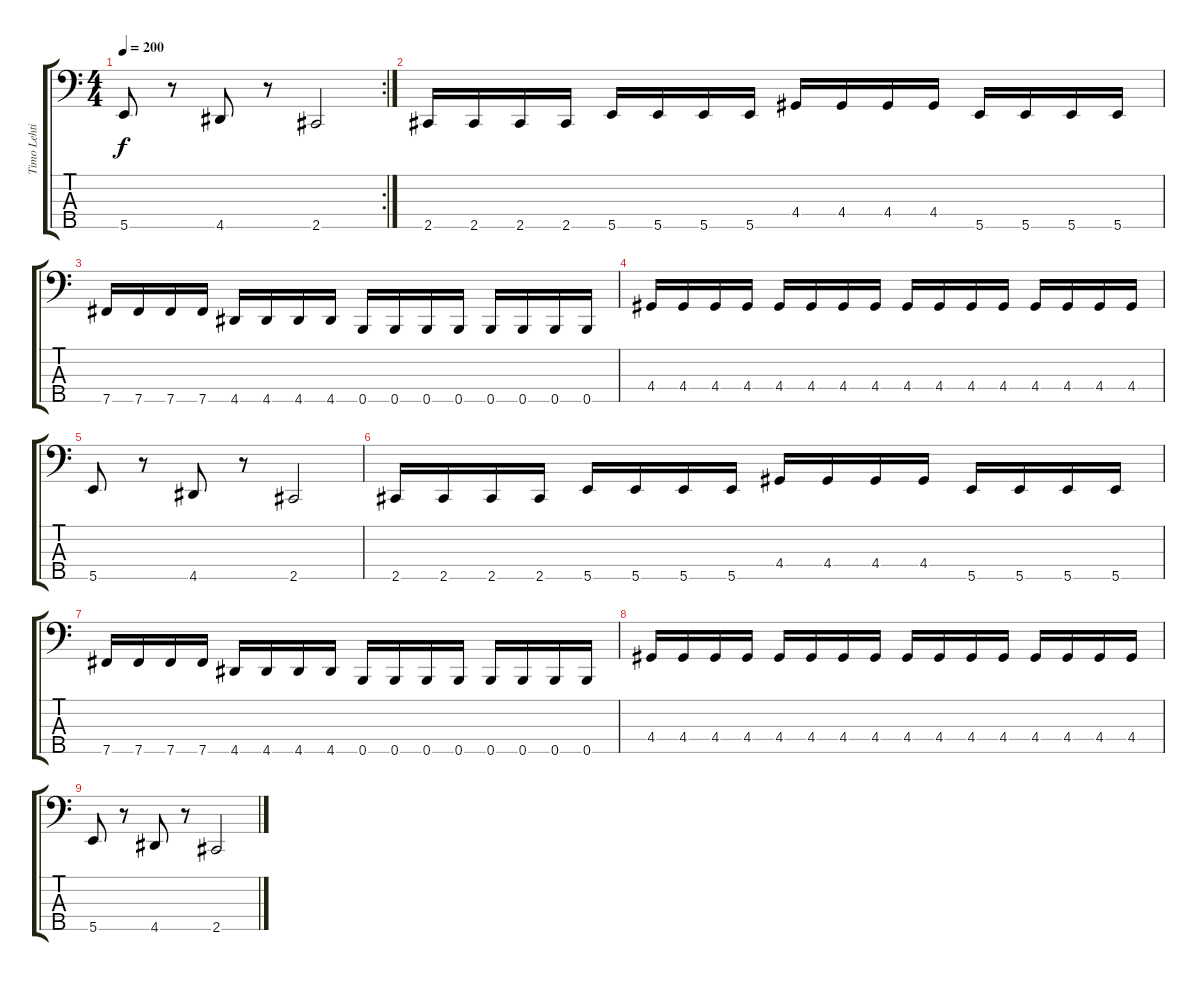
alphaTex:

\track ("Timo Lehtinen" "Timo Lehti") {instrument electricbassfinger}
\staff {score tabs}
\tuning (G2 D2 A1 E1 B0) {hide}
\rc 2
\ts (4 4)
\tempo 200
\clef f4
\ks c
5.5.8{dy f} r.8 4.5.8 r.8 2.5.2 |
2.5.16 2.5.16 2.5.16 2.5.16 5.5.16 5.5.16 5.5.16 5.5.16 4.4.16 4.4.16 4.4.16 4.4.16 5.5.16 5.5.16 5.5.16 5.5.16 |
7.5.16 7.5.16 7.5.16 7.5.16 4.5.16 4.5.16 4.5.16 4.5.16 0.5.16 0.5.16 0.5.16 0.5.16 0.5.16 0.5.16 0.5.16 0.5.16 |
4.4.16 4.4.16 4.4.16 4.4.16 4.4.16 4.4.16 4.4.16 4.4.16 4.4.16 4.4.16 4.4.16 4.4.16 4.4.16 4.4.16 4.4.16 4.4.16 |
5.5.8 r.8 4.5.8 r.8 2.5.2 |
2.5.16 2.5.16 2.5.16 2.5.16 5.5.16 5.5.16 5.5.16 5.5.16 4.4.16 4.4.16 4.4.16 4.4.16 5.5.16 5.5.16 5.5.16 5.5.16 |
7.5.16 7.5.16 7.5.16 7.5.16 4.5.16 4.5.16 4.5.16 4.5.16 0.5.16 0.5.16 0.5.16 0.5.16 0.5.16 0.5.16 0.5.16 0.5.16 |
4.4.16 4.4.16 4.4.16 4.4.16 4.4.16 4.4.16 4.4.16 4.4.16 4.4.16 4.4.16 4.4.16 4.4.16 4.4.16 4.4.16 4.4.16 4.4.16 |
5.5.8 r.8 4.5.8 r.8 2.5.2
